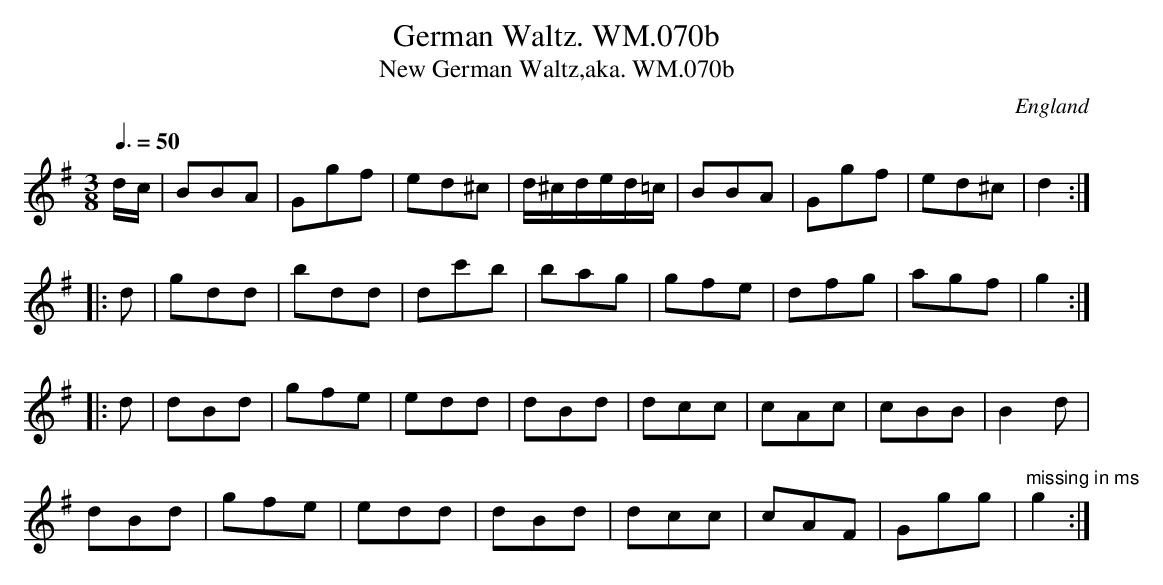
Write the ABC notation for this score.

X:1
T:German Waltz. WM.070b
T:New German Waltz,aka. WM.070b
M:3/8
L:1/8
Q:3/8=50
O:England
K:G major
d/c/|BBA|Ggf|ed^c|d/^c/d/e/d/=c/|BBA|Ggf|ed^c|d2:|!
|:d|gdd|bdd|dc'b|bag|gfe|dfg|agf|g2:|!
|:d|dBd|gfe|edd|dBd|dcc|cAc|cBB|B2d|!
dBd|gfe|edd|dBd|dcc|cAF|Ggg|"missing in ms"g2:|
